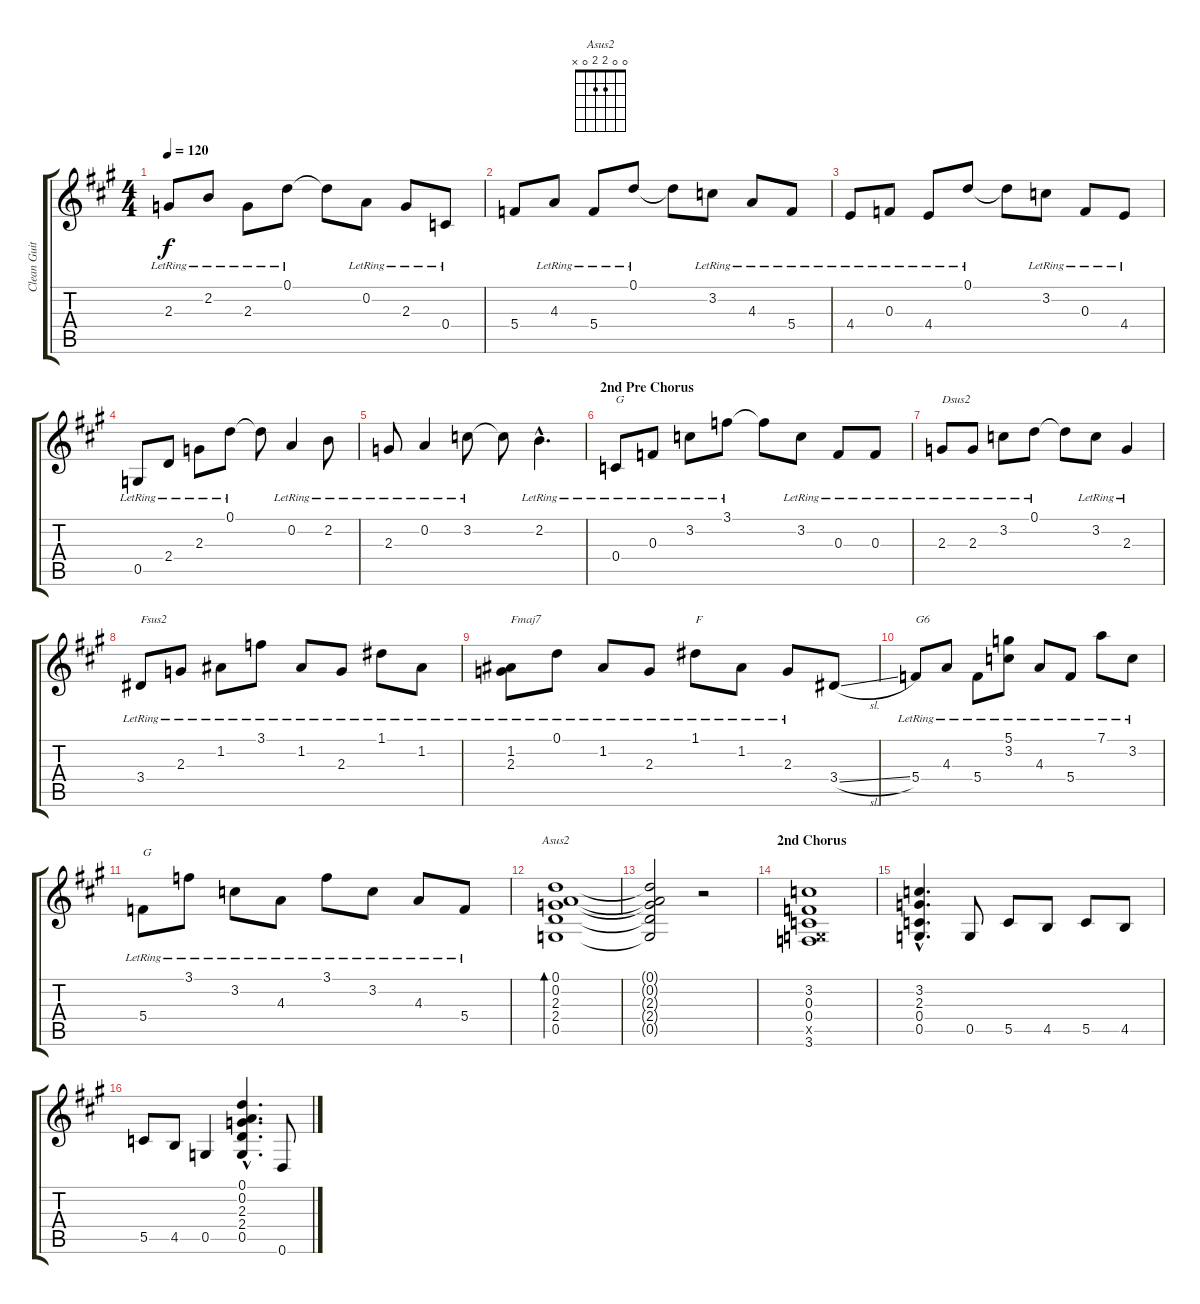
\track ("Clean Guitar" "Clean Guit") {instrument acousticguitarsteel}
\staff {score tabs}
\tuning (D4 A3 F3 C3 G2 D2) {hide}
\chord ("Asus2" 0 0 2 2 0 x)
\ts (4 4)
\tempo 120
\clef g2
\ks a
2.3{lr}.8{dy f} 2.2{lr}.8 2.3{lr}.8 0.1{lr}.8 0.1{t}.8 0.2{lr}.8 2.3{lr}.8 0.4{lr}.8 |
5.4.8 4.3{lr}.8 5.4{lr}.8 0.1{lr}.8 0.1{t}.8 3.2{lr}.8 4.3{lr}.8 5.4{lr}.8 |
4.4{lr}.8 0.3{lr}.8 4.4{lr}.8 0.1{lr}.8 0.1{t}.8 3.2{lr}.8 0.3{lr}.8 4.4{lr}.8 |
0.5{lr}.8 2.4{lr}.8 2.3{lr}.8 0.1{lr}.8 0.1{t}.8 0.2{lr}.4 2.2{lr}.8 |
2.3{lr}.8 0.2{lr}.4 3.2{lr}.8 3.2{t}.8 2.2{hac lr}.4{d} |
\section ("" "2nd Pre Chorus")
0.4{lr}.8{txt "G"} 0.3{lr}.8 3.2{lr}.8 3.1{lr}.8 3.1{t}.8 3.2{lr}.8 0.3{lr}.8 0.3{lr}.8 |
2.3{lr}.8{txt "Dsus2"} 2.3{lr}.8 3.2{lr}.8 0.1{lr}.8 0.1{t}.8 3.2{lr}.8 2.3{lr}.4 |
3.4{lr}.8{txt "Fsus2"} 2.3{lr}.8 1.2{lr}.8 3.1{lr}.8 1.2{lr}.8 2.3{lr}.8 1.1{lr}.8 1.2{lr}.8 |
(1.2{lr} 2.3{lr}).8{txt "Fmaj7"} 0.1{lr}.8 1.2{lr}.8 2.3{lr}.8 1.1{lr}.8{txt "F"} 1.2{lr}.8 2.3{lr}.8 3.4{sl}.8 |
5.4{lr}.8{txt "G6"} 4.3{lr}.8 5.4{lr}.8 (5.1{lr} 3.2{lr}).8 4.3{lr}.8 5.4{lr}.8 7.1{lr}.8 3.2{lr}.8 |
5.4{lr}.8{txt "G"} 3.1{lr}.8 3.2{lr}.8 4.3{lr}.8 3.1{lr}.8 3.2{lr}.8 4.3{lr}.8 5.4{lr}.8 |
(0.1 0.2 2.3 2.4 0.5).1{bd 240 ch "Asus2"} |
(0.1{t} 0.2{t} 2.3{t} 2.4{t} 0.5{t}).2 r.2 |
\section ("" "2nd Chorus")
(3.2 0.3 0.4 0.5{x} 3.6).1 |
(3.2{hac} 2.3{hac} 0.4{hac} 0.5{hac}).4{d} 0.5.8 5.5.8 4.5.8 5.5.8 4.5.8 |
5.5.8 4.5.8 0.5.4 (0.1{hac} 0.2{hac} 2.3{hac} 2.4{hac} 0.5{hac}).4{d} 0.6.8
